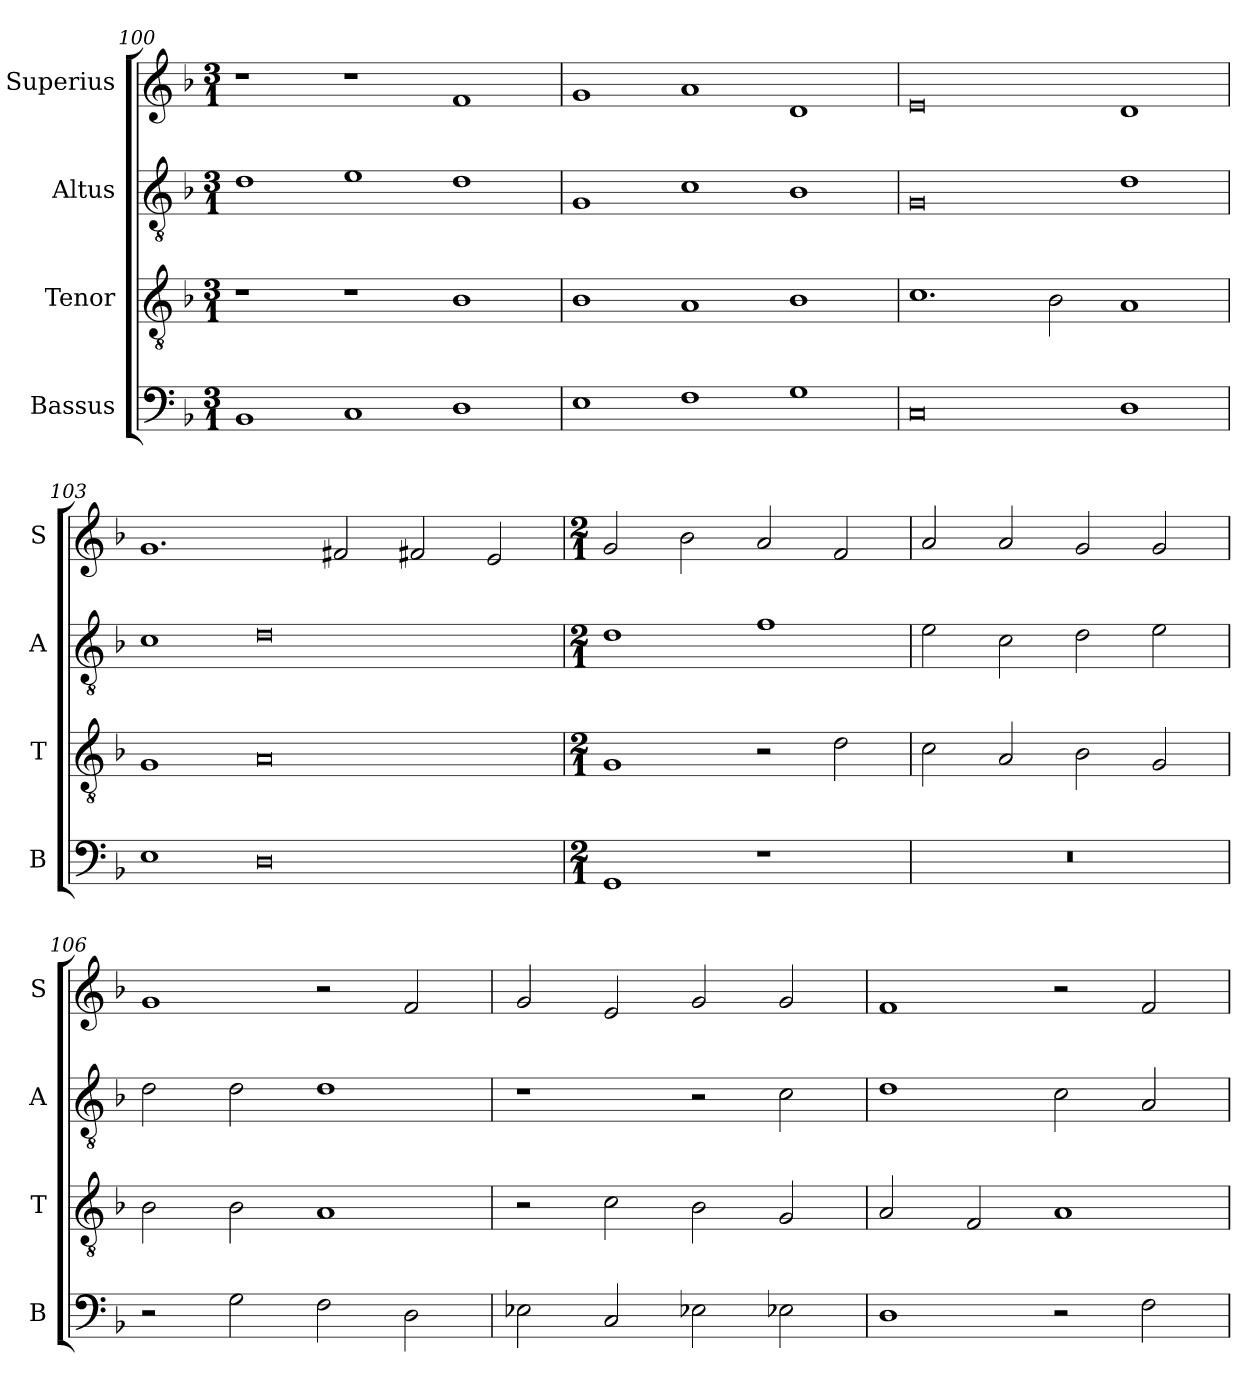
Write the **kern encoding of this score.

**kern	**kern	**kern	**kern
*part4	*part3	*part2	*part1
*staff4	*staff3	*staff2	*staff1
*I"Bassus	*I"Tenor	*I"Altus	*I"Superius
*I'B	*I'T	*I'A	*I'S
*clefF4	*clefGv2	*clefGv2	*clefG2
*k[b-]	*k[b-]	*k[b-]	*k[b-]
*M3/1	*M3/1	*M3/1	*M3/1
=100	=100	=100	=100
1BB-	1r	1d	1r
1C	1r	1e	1r
1D	1B-	1d	1f
=101	=101	=101	=101
1E	1B-	1G	1g
1F	1A	1c	1a
1G	1B-	1B-	1d
=102	=102	=102	=102
0C	1.c	0G	0e
.	2B-\	.	.
1D	1A	1d	1d
=103	=103	=103	=103
1E	1G	1c	1.g
0D	0A	0d	.
.	.	.	2f#X/
.	.	.	2f#X/
.	.	.	2e/
=104	=104	=104	=104
*M2/1	*M2/1	*M2/1	*M2/1
1GG	1G	1d	2g/
.	.	.	2b-\
1r	2r	1f	2a/
.	2d\	.	2f/
=105	=105	=105	=105
0r	2c\	2e\	2a/
.	2A/	2c\	2a/
.	2B-\	2d\	2g/
.	2G/	2e\	2g/
=106	=106	=106	=106
2r	2B-\	2d\	1g
2G\	2B-\	2d\	.
2F\	1A	1d	2r
2D\	.	.	2f/
=107	=107	=107	=107
2E-X\	2r	1r	2g/
2C/	2c\	.	2e/
2E-X\	2B-\	2r	2g/
2E-X\	2G/	2c\	2g/
=108	=108	=108	=108
1D	2A/	1d	1f
.	2F/	.	.
2r	1A	2c\	2r
2F\	.	2A/	2f/
=	=	=	=
*-	*-	*-	*-
